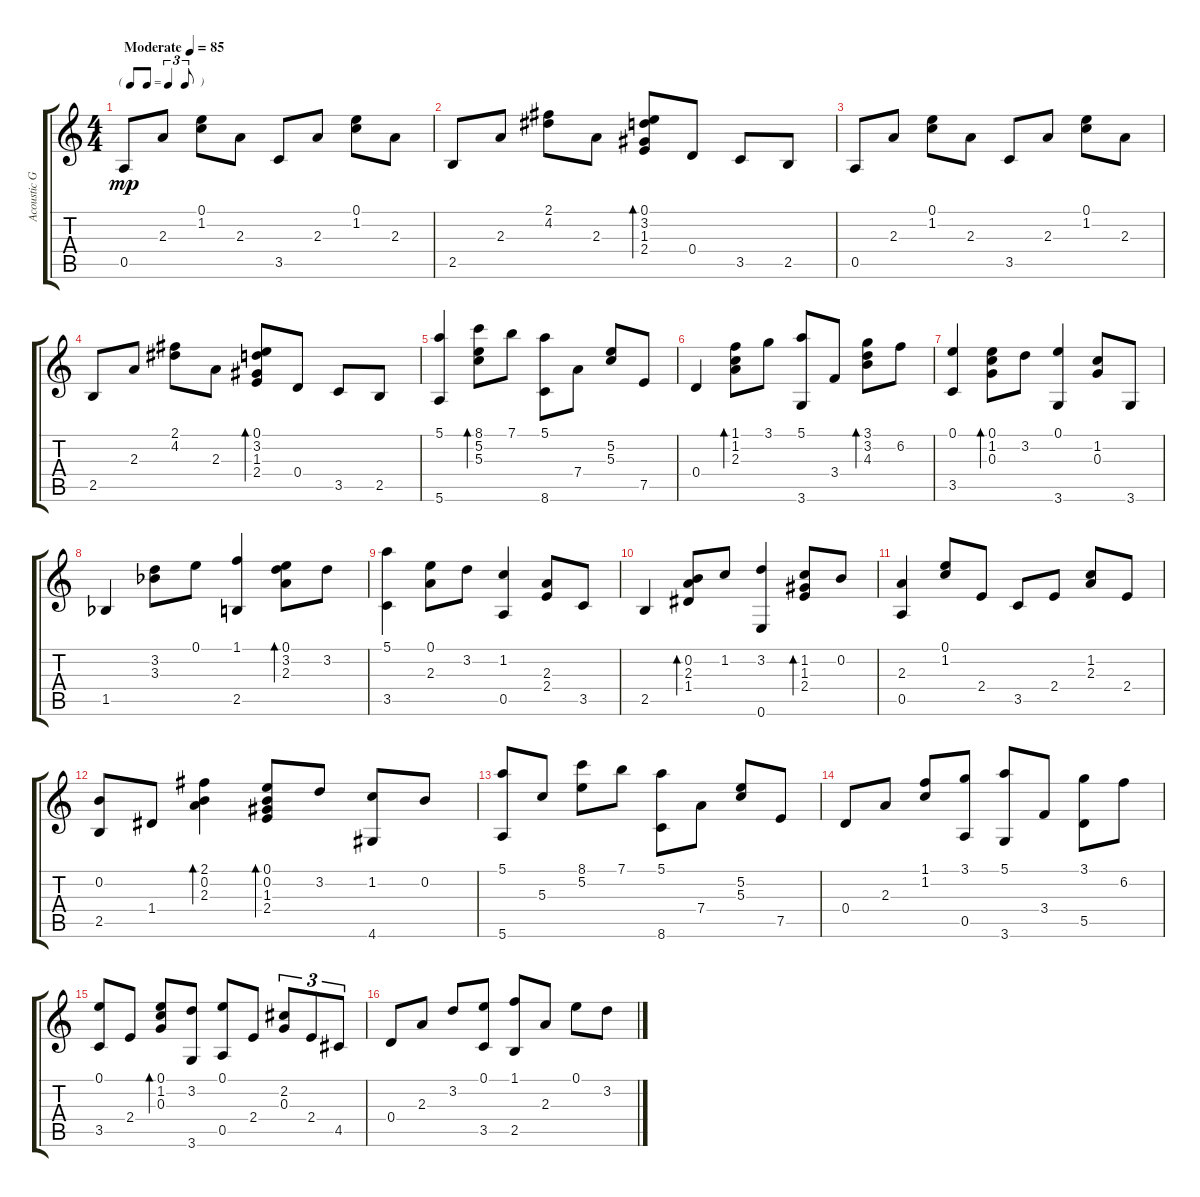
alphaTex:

\track ("Acoustic Guitar" "Acoustic G") {instrument acousticguitarnylon}
\staff {score tabs}
\tuning (E4 B3 G3 D3 A2 E2) {hide}
\ts (4 4)
\tf triplet8th
\tempo (85 "Moderate")
\clef g2
\ks c
0.5.8{dy mp instrument acousticguitarnylon} 2.3.8 (0.1 1.2).8 2.3.8 3.5.8 2.3.8 (0.1 1.2).8 2.3.8 |
2.5.8 2.3.8 (2.1 4.2).8 2.3.8 (0.1 3.2 1.3 2.4).8{bd 60} 0.4.8 3.5.8 2.5.8 |
0.5.8 2.3.8 (0.1 1.2).8 2.3.8 3.5.8 2.3.8 (0.1 1.2).8 2.3.8 |
2.5.8 2.3.8 (2.1 4.2).8 2.3.8 (0.1 3.2 1.3 2.4).8{bd 60} 0.4.8 3.5.8 2.5.8 |
(5.1 5.6).4 (8.1 5.2 5.3).8{bd 60} 7.1.8 (5.1 8.6).8 7.4.8 (5.2 5.3).8 7.5.8 |
0.4.4 (1.1 1.2 2.3).8{bd 60} 3.1.8 (5.1 3.6).8 3.4.8 (3.1 3.2 4.3).8{bd 60} 6.2.8 |
(0.1 3.5).4 (0.1 1.2 0.3).8{bd 60} 3.2.8 (0.1 3.6).4 (1.2 0.3).8 3.6.8 |
1.5{acc b}.4 (3.2 3.3{acc b}).8 0.1.8 (1.1 2.5).4 (0.1 3.2 2.3).8{bd 60} 3.2.8 |
(5.1 3.5).4 (0.1 2.3).8 3.2.8 (1.2 0.5).4 (2.3 2.4).8 3.5.8 |
2.5.4 (0.2 2.3 1.4).8{bd 60} 1.2.8 (3.2 0.6).4 (1.2 1.3 2.4).8{bd 60} 0.2.8 |
(2.3 0.5).4 (0.1 1.2).8 2.4.8 3.5.8 2.4.8 (1.2 2.3).8 2.4.8 |
(0.2 2.5).8 1.4.8 (2.1 0.2 2.3).4{bd 60} (0.1 0.2 1.3 2.4).8{bd 60} 3.2.8 (1.2 4.6).8 0.2.8 |
(5.1 5.6).8 5.3.8 (8.1 5.2).8 7.1.8 (5.1 8.6).8 7.4.8 (5.2 5.3).8 7.5.8 |
0.4.8 2.3.8 (1.1 1.2).8 (3.1 0.5).8 (5.1 3.6).8 3.4.8 (3.1 5.5).8 6.2.8 |
(0.1 3.5).8 2.4.8 (0.1 1.2 0.3).8{bd 60} (3.2 3.6).8 (0.1 0.5).8 2.4.8 (2.2 0.3).8{tu (3 2)} 2.4.8{tu (3 2)} 4.5.8{tu (3 2)} |
0.4.8 2.3.8 3.2.8 (0.1 3.5).8 (1.1 2.5).8 2.3.8 0.1.8 3.2.8
